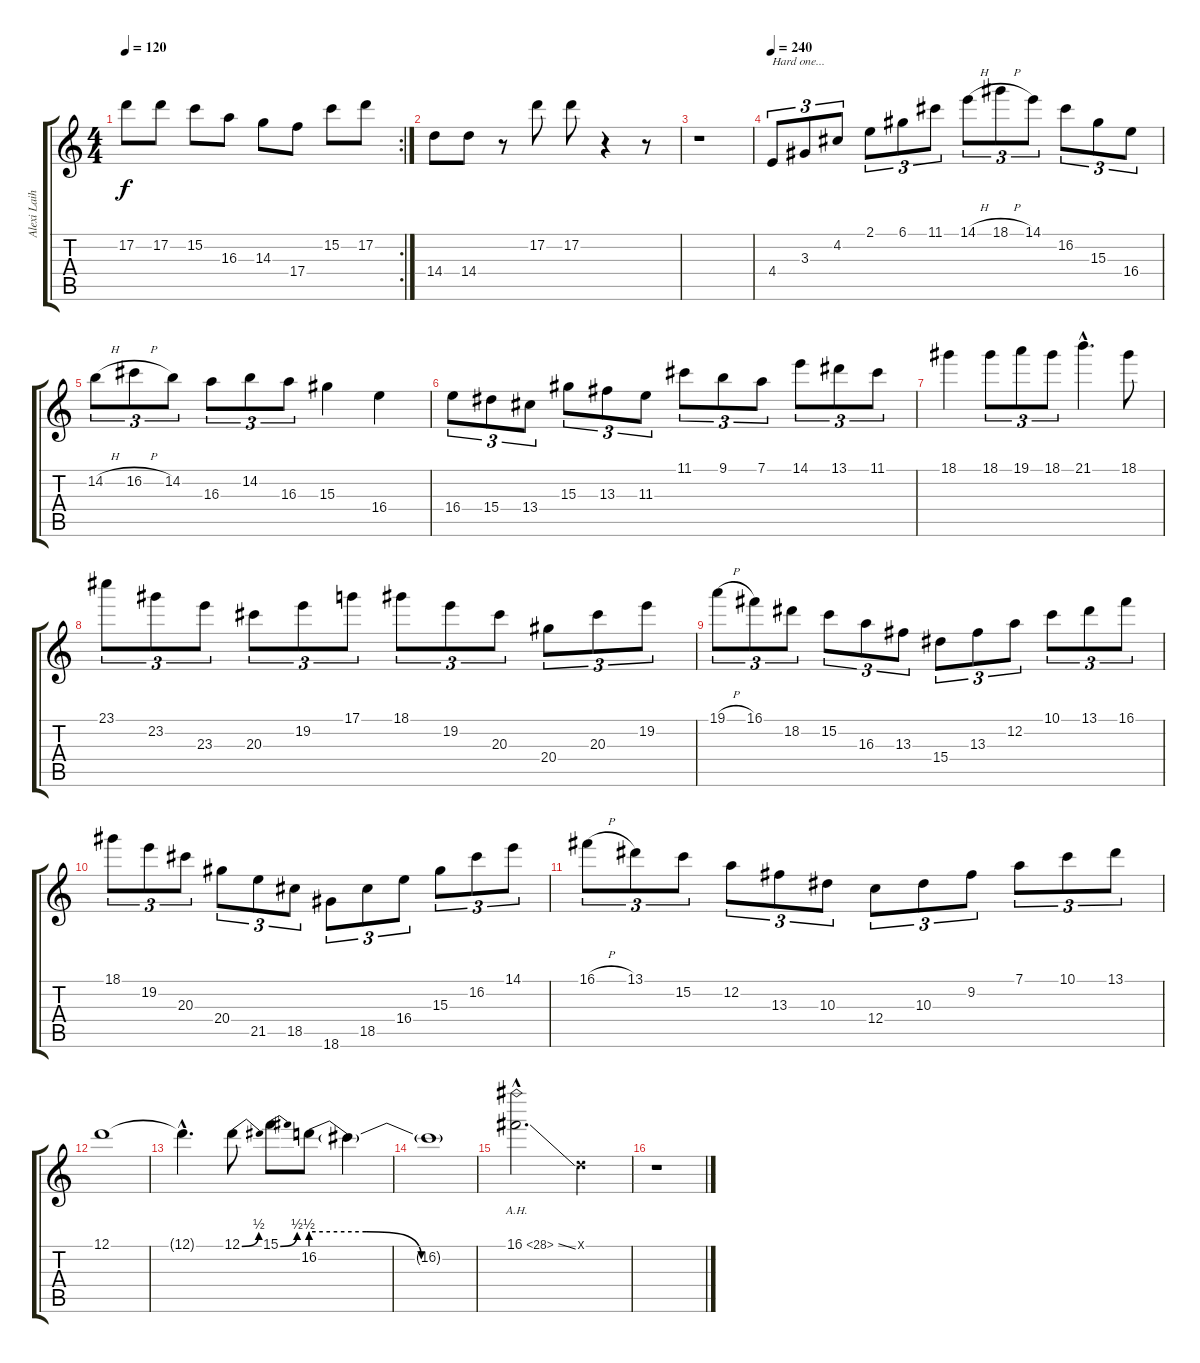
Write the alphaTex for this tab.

\track ("Alexi Laiho" "Alexi Laih") {instrument distortionguitar}
\staff {score tabs}
\tuning (D4 A3 F3 C3 G2 D2) {hide}
\rc 2
\ts (4 4)
\tempo 120
\clef g2
\ks c
17.2{t}.8{dy f} 17.2.8 15.2.8 16.3.8 14.3.8 17.4.8 15.2.8 17.2.8 |
14.4.8 14.4.8 r.8 17.2.8 17.2.8 r.4 r.8 |
r.1 |
\tempo 240
4.4.8{tu (3 2) txt "Hard one..."} 3.3.8{tu (3 2)} 4.2.8{tu (3 2)} 2.1.8{tu (3 2)} 6.1.8{tu (3 2)} 11.1.8{tu (3 2)} 14.1{h}.8{tu (3 2)} 18.1{h}.8{tu (3 2)} 14.1.8{tu (3 2)} 16.2.8{tu (3 2)} 15.3.8{tu (3 2)} 16.4.8{tu (3 2)} |
14.2{h}.8{tu (3 2)} 16.2{h}.8{tu (3 2)} 14.2.8{tu (3 2)} 16.3.8{tu (3 2)} 14.2.8{tu (3 2)} 16.3.8{tu (3 2)} 15.3.4 16.4.4 |
16.4.8{tu (3 2)} 15.4.8{tu (3 2)} 13.4.8{tu (3 2)} 15.3.8{tu (3 2)} 13.3.8{tu (3 2)} 11.3.8{tu (3 2)} 11.1.8{tu (3 2)} 9.1.8{tu (3 2)} 7.1.8{tu (3 2)} 14.1.8{tu (3 2)} 13.1.8{tu (3 2)} 11.1.8{tu (3 2)} |
18.1.4 18.1.8{tu (3 2)} 19.1.8{tu (3 2)} 18.1.8{tu (3 2)} 21.1{hac}.4{d} 18.1.8 |
23.1.8{tu (3 2)} 23.2.8{tu (3 2)} 23.3.8{tu (3 2)} 20.3.8{tu (3 2)} 19.2.8{tu (3 2)} 17.1.8{tu (3 2)} 18.1.8{tu (3 2)} 19.2.8{tu (3 2)} 20.3.8{tu (3 2)} 20.4.8{tu (3 2)} 20.3.8{tu (3 2)} 19.2.8{tu (3 2)} |
19.1{h}.8{tu (3 2)} 16.1.8{tu (3 2)} 18.2.8{tu (3 2)} 15.2.8{tu (3 2)} 16.3.8{tu (3 2)} 13.3.8{tu (3 2)} 15.4.8{tu (3 2)} 13.3.8{tu (3 2)} 12.2.8{tu (3 2)} 10.1.8{tu (3 2)} 13.1.8{tu (3 2)} 16.1.8{tu (3 2)} |
18.1.8{tu (3 2)} 19.2.8{tu (3 2)} 20.3.8{tu (3 2)} 20.4.8{tu (3 2)} 21.5.8{tu (3 2)} 18.5.8{tu (3 2)} 18.6.8{tu (3 2)} 18.5.8{tu (3 2)} 16.4.8{tu (3 2)} 15.3.8{tu (3 2)} 16.2.8{tu (3 2)} 14.1.8{tu (3 2)} |
16.1{h}.8{tu (3 2)} 13.1.8{tu (3 2)} 15.2.8{tu (3 2)} 12.2.8{tu (3 2)} 13.3.8{tu (3 2)} 10.3.8{tu (3 2)} 12.4.8{tu (3 2)} 10.3.8{tu (3 2)} 9.2.8{tu (3 2)} 7.1.8{tu (3 2)} 10.1.8{tu (3 2)} 13.1.8{tu (3 2)} |
12.1.1 |
12.1{hac t}.4{d} 12.1{be (bend 0 0 60 2)}.8 15.1{be (bend 0 0 60 2)}.8 16.2{be (custom 0 2 20 2 40 0 60 0)}.8 16.2{t}.4 |
16.2{t}.1 |
16.1{ah 12 ss hac}.2{d} 0.1{x}.4 |
r.1
